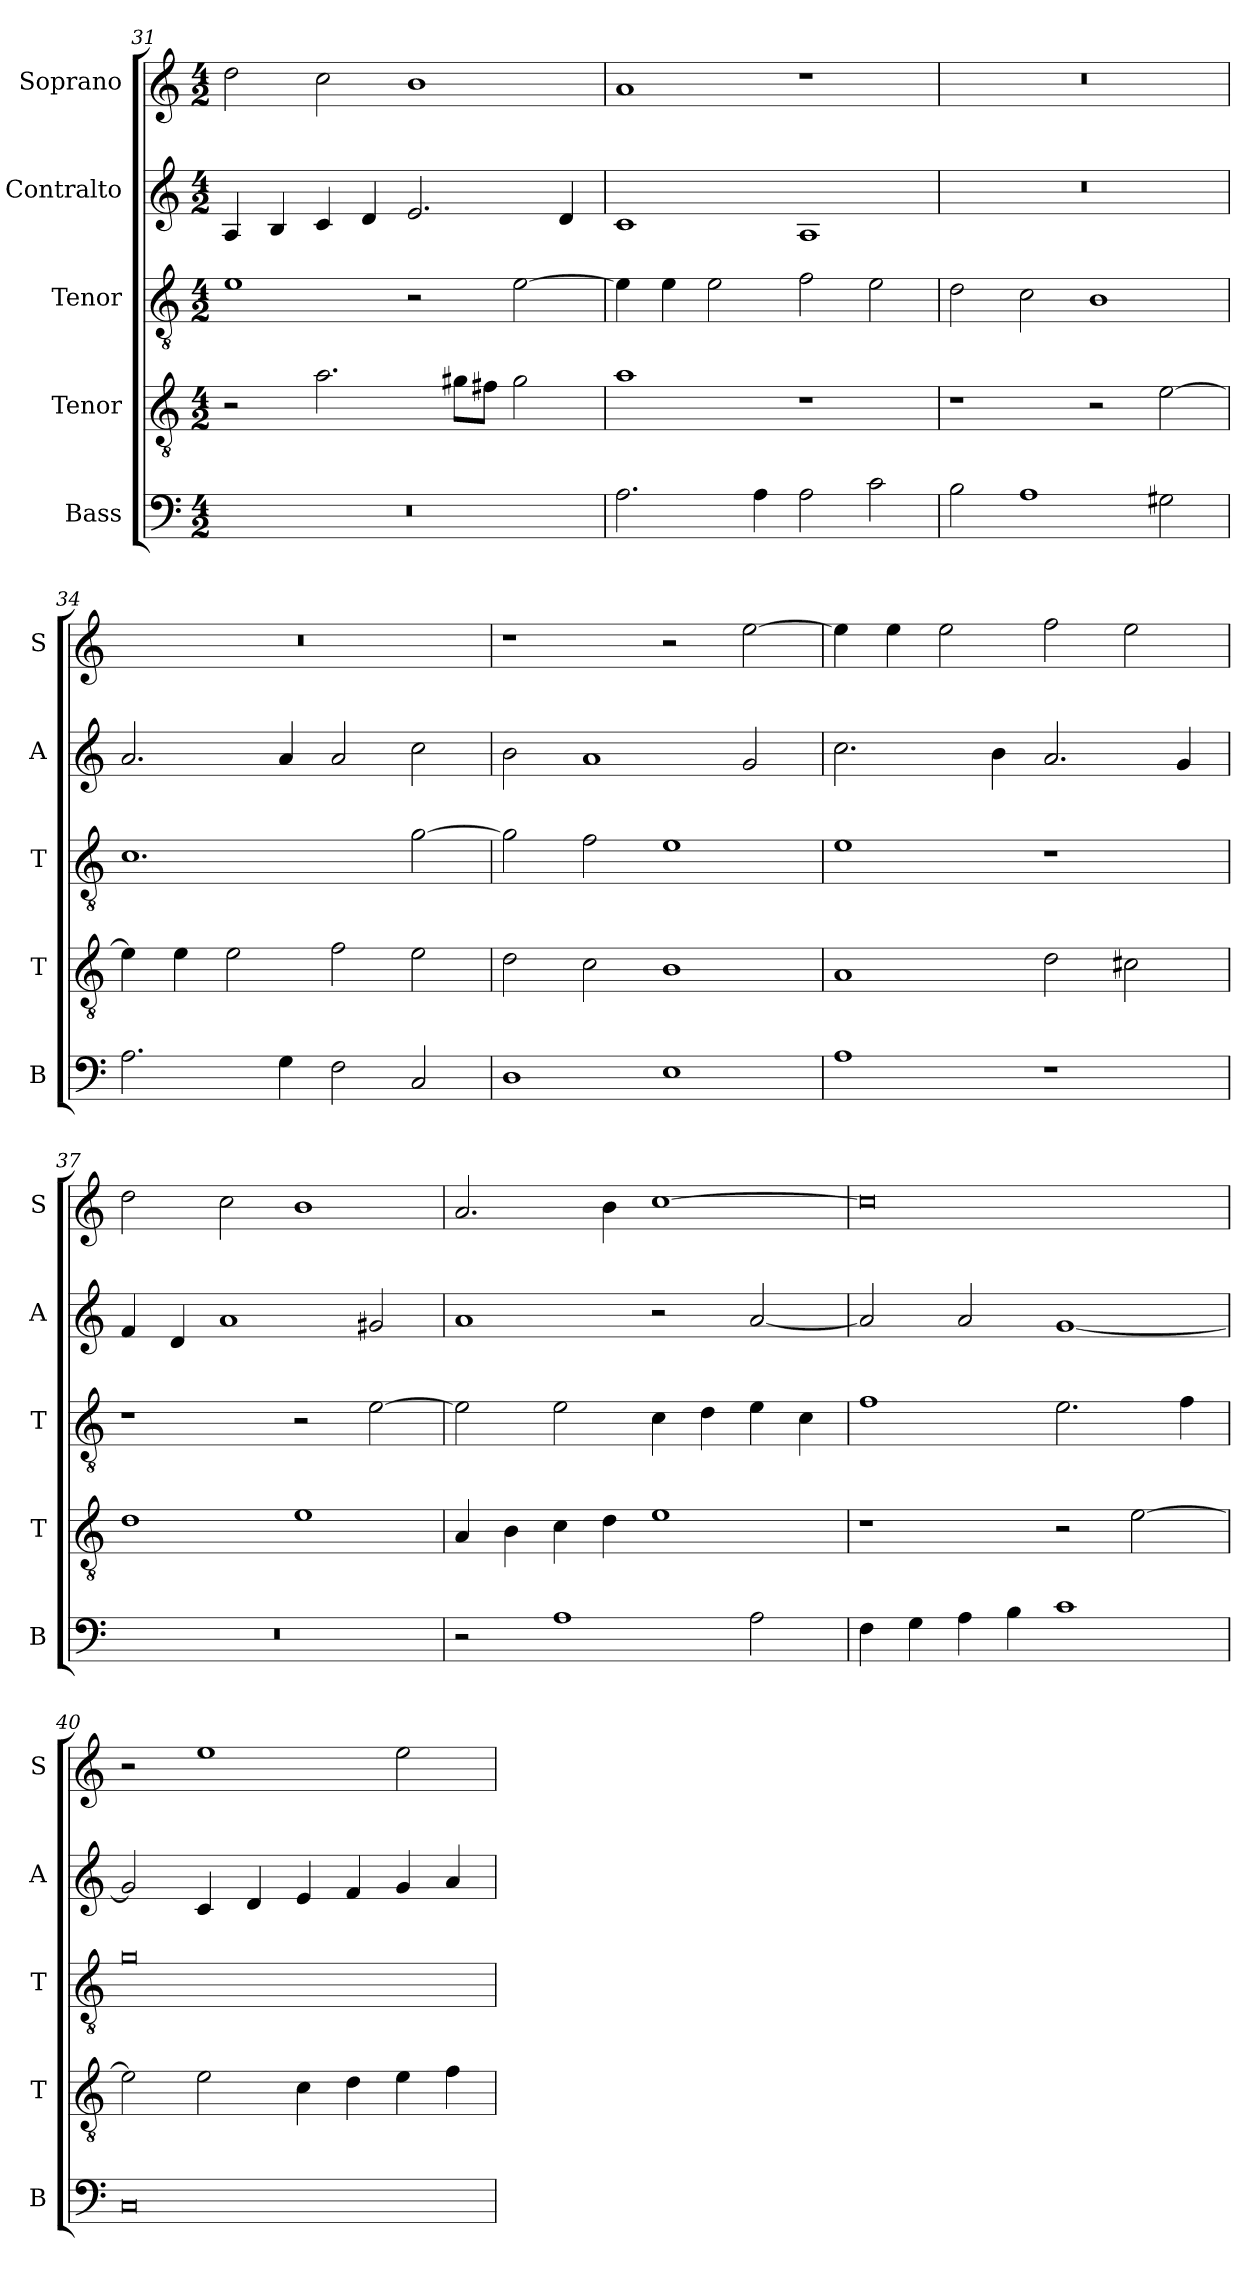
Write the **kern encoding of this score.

**kern	**kern	**kern	**kern	**kern
*part5	*part4	*part3	*part2	*part1
*staff5	*staff4	*staff3	*staff2	*staff1
*I"Bass	*I"Tenor	*I"Tenor	*I"Contralto	*I"Soprano
*I'B	*I'T	*I'T	*I'A	*I'S
*clefF4	*clefGv2	*clefGv2	*clefG2	*clefG2
*k[]	*k[]	*k[]	*k[]	*k[]
*A:aeo	*A:aeo	*A:aeo	*A:aeo	*A:aeo
*M4/2	*M4/2	*M4/2	*M4/2	*M4/2
=31	=31	=31	=31	=31
0r	2r	1e	4A	2dd
.	.	.	4B	.
.	2.a	.	4c	2cc
.	.	.	4d	.
.	.	2r	2.e	1b
.	8g#X\L	.	.	.
.	8f#X\J	.	.	.
.	2g#	[2e	.	.
.	.	.	4d	.
=32	=32	=32	=32	=32
2.A	1a	4e]	1c	1a
.	.	4e	.	.
.	.	2e	.	.
4A	.	.	.	.
2A	1r	2f	1A	1r
2c	.	2e	.	.
=33	=33	=33	=33	=33
2B	1r	2d	0r	0r
1A	.	2c	.	.
.	2r	1B	.	.
2G#X	[2e	.	.	.
=34	=34	=34	=34	=34
2.A	4e]	1.c	2.a	0r
.	4e	.	.	.
.	2e	.	.	.
4G	.	.	4a	.
2F	2f	.	2a	.
2C	2e	[2g	2cc	.
=35	=35	=35	=35	=35
1D	2d	2g]	2b	1r
.	2c	2f	1a	.
1E	1B	1e	.	2r
.	.	.	2g	[2ee
=36	=36	=36	=36	=36
1A	1A	1e	2.cc	4ee]
.	.	.	.	4ee
.	.	.	.	2ee
.	.	.	4b	.
1r	2d	1r	2.a	2ff
.	2c#X	.	.	2ee
.	.	.	4g	.
=37	=37	=37	=37	=37
0r	1d	1r	4f	2dd
.	.	.	4d	.
.	.	.	1a	2cc
.	1e	2r	.	1b
.	.	[2e	2g#X	.
=38	=38	=38	=38	=38
2r	4A	2e]	1a	2.a
.	4B	.	.	.
1A	4c	2e	.	.
.	4d	.	.	4b
.	1e	4c	2r	[1cc
.	.	4d	.	.
2A	.	4e	[2a	.
.	.	4c	.	.
=39	=39	=39	=39	=39
4F	1r	1f	2a]	0cc]
4G	.	.	.	.
4A	.	.	2a	.
4B	.	.	.	.
1c	2r	2.e	[1g	.
.	[2e	.	.	.
.	.	4f	.	.
=40	=40	=40	=40	=40
0C	2e]	0g	2g]	2r
.	2e	.	4c	1ee
.	.	.	4d	.
.	4c	.	4e	.
.	4d	.	4f	.
.	4e	.	4g	2ee
.	4f	.	4a	.
=	=	=	=	=
*-	*-	*-	*-	*-
